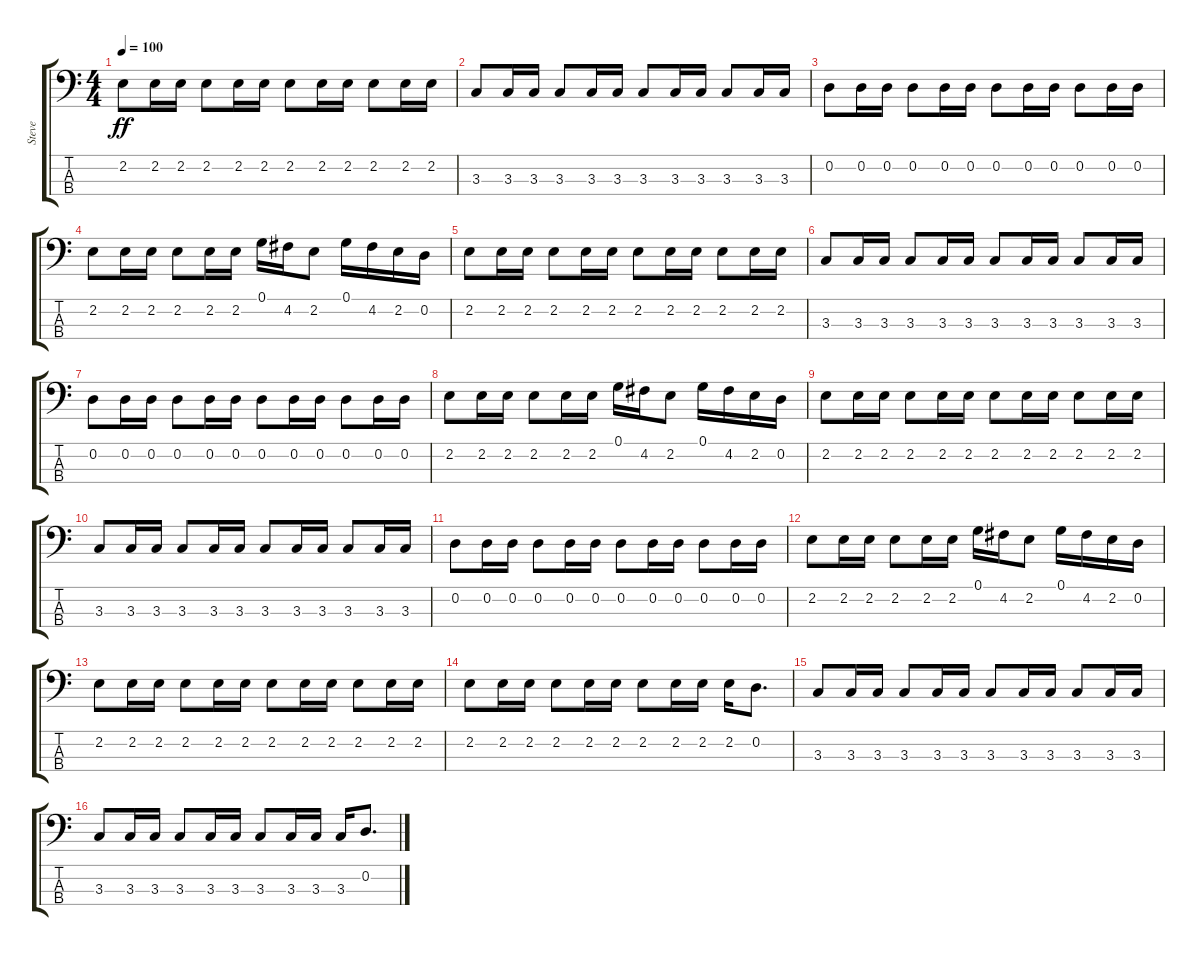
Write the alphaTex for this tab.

\track ("Steve" "Steve") {instrument electricbassfinger}
\staff {score tabs}
\tuning (G2 D2 A1 E1) {hide}
\ts (4 4)
\tempo 100
\clef f4
\ks c
2.2.8{dy ff} 2.2.16 2.2.16 2.2.8 2.2.16 2.2.16 2.2.8 2.2.16 2.2.16 2.2.8 2.2.16 2.2.16 |
3.3.8 3.3.16 3.3.16 3.3.8 3.3.16 3.3.16 3.3.8 3.3.16 3.3.16 3.3.8 3.3.16 3.3.16 |
0.2.8 0.2.16 0.2.16 0.2.8 0.2.16 0.2.16 0.2.8 0.2.16 0.2.16 0.2.8 0.2.16 0.2.16 |
2.2.8 2.2.16 2.2.16 2.2.8 2.2.16 2.2.16 0.1.16 4.2.16 2.2.8 0.1.16 4.2.16 2.2.16 0.2.16 |
2.2.8 2.2.16 2.2.16 2.2.8 2.2.16 2.2.16 2.2.8 2.2.16 2.2.16 2.2.8 2.2.16 2.2.16 |
3.3.8 3.3.16 3.3.16 3.3.8 3.3.16 3.3.16 3.3.8 3.3.16 3.3.16 3.3.8 3.3.16 3.3.16 |
0.2.8 0.2.16 0.2.16 0.2.8 0.2.16 0.2.16 0.2.8 0.2.16 0.2.16 0.2.8 0.2.16 0.2.16 |
2.2.8 2.2.16 2.2.16 2.2.8 2.2.16 2.2.16 0.1.16 4.2.16 2.2.8 0.1.16 4.2.16 2.2.16 0.2.16 |
2.2.8 2.2.16 2.2.16 2.2.8 2.2.16 2.2.16 2.2.8 2.2.16 2.2.16 2.2.8 2.2.16 2.2.16 |
3.3.8 3.3.16 3.3.16 3.3.8 3.3.16 3.3.16 3.3.8 3.3.16 3.3.16 3.3.8 3.3.16 3.3.16 |
0.2.8 0.2.16 0.2.16 0.2.8 0.2.16 0.2.16 0.2.8 0.2.16 0.2.16 0.2.8 0.2.16 0.2.16 |
2.2.8 2.2.16 2.2.16 2.2.8 2.2.16 2.2.16 0.1.16 4.2.16 2.2.8 0.1.16 4.2.16 2.2.16 0.2.16 |
2.2.8 2.2.16 2.2.16 2.2.8 2.2.16 2.2.16 2.2.8 2.2.16 2.2.16 2.2.8 2.2.16 2.2.16 |
2.2.8 2.2.16 2.2.16 2.2.8 2.2.16 2.2.16 2.2.8 2.2.16 2.2.16 2.2.16 0.2.8{d} |
3.3.8 3.3.16 3.3.16 3.3.8 3.3.16 3.3.16 3.3.8 3.3.16 3.3.16 3.3.8 3.3.16 3.3.16 |
3.3.8 3.3.16 3.3.16 3.3.8 3.3.16 3.3.16 3.3.8 3.3.16 3.3.16 3.3.16 0.2.8{d}
